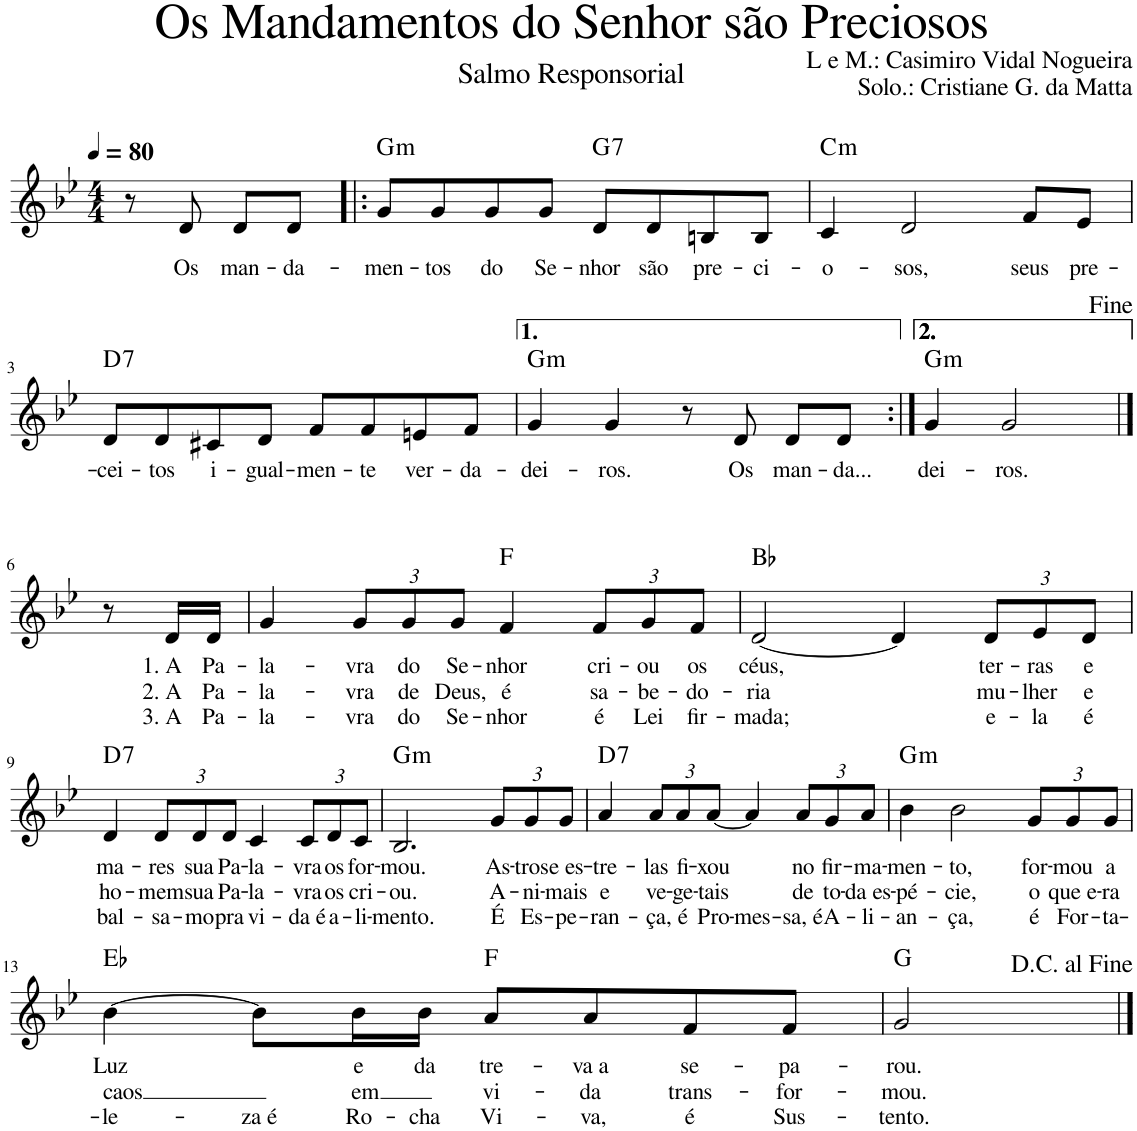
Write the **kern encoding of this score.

**kern	**text	**text	**text	**harte
*part1	*part1	*part1	*part1	*part1
*staff1	*staff1	*staff1	*staff1	*
*I"Voz	*	*	*	*
*I'Vo.	*	*	*	*
*clefG2	*	*	*	*
*k[b-e-]	*	*	*	*
*M4/4	*	*	*	*
*MM80	*	*	*	*
=	=	=	=	=
8r	.	.	.	.
!	!LO:LY:b	!	!	!
8d/	Os	.	.	.
!	!LO:LY:b	!	!	!
8d/L	man-	.	.	.
!	!LO:LY:b	!	!	!
8d/J	-da-	.	.	.
=1!|:	=1!|:	=1!|:	=1!|:	=1!|:
!	!LO:LY:b	!	!	!LO:H:kt=m
8g/L	-men-	.	.	G:min
!	!LO:LY:b	!	!	!
8g/	-tos	.	.	.
!	!LO:LY:b	!	!	!
8g/	do	.	.	.
!	!LO:LY:b	!	!	!
8g/J	Se-	.	.	.
!	!LO:LY:b	!	!	!LO:H:kt=7
8d/L	-nhor	.	.	G:7
!	!LO:LY:b	!	!	!
8d/	são	.	.	.
!	!LO:LY:b	!	!	!
8Bn/	pre-	.	.	.
!	!LO:LY:b	!	!	!
8B/J	-ci-	.	.	.
=2	=2	=2	=2	=2
!	!LO:LY:b	!	!	!LO:H:kt=m
4c/	-o-	.	.	C:min
!	!LO:LY:b	!	!	!
2d/	-sos,	.	.	.
!	!LO:LY:b	!	!	!
8f/L	seus	.	.	.
!	!LO:LY:b	!	!	!
8e-/J	pre-	.	.	.
!!LO:LB:g=z
=3	=3	=3	=3	=3
!	!LO:LY:b	!	!	!LO:H:kt=7
8d/L	-cei-	.	.	D:7
!	!LO:LY:b	!	!	!
8d/	-tos	.	.	.
!	!LO:LY:b	!	!	!
8c#X/	i-	.	.	.
!	!LO:LY:b	!	!	!
8d/J	-gual-	.	.	.
!	!LO:LY:b	!	!	!
8f/L	-men-	.	.	.
!	!LO:LY:b	!	!	!
8f/	-te	.	.	.
!	!LO:LY:b	!	!	!
8en/	ver-	.	.	.
!	!LO:LY:b	!	!	!
8f/J	-da-	.	.	.
=4	=4	=4	=4	=4
!	!LO:LY:b	!	!	!LO:H:kt=m
4g/	-dei-	.	.	G:min
!	!LO:LY:b	!	!	!
4g/	-ros.	.	.	.
8r	.	.	.	.
!	!LO:LY:b	!	!	!
8d/	Os	.	.	.
!	!LO:LY:b	!	!	!
8d/L	man-	.	.	.
!	!LO:LY:b	!	!	!
8d/J	-da...	.	.	.
=5:|!	=5:|!	=5:|!	=5:|!	=5:|!
!	!LO:LY:b	!	!	!LO:H:kt=m
4g/	dei-	.	.	G:min
!	!LO:LY:b	!	!	!
2g/	-ros.	.	.	.
!!LO:LB:g=z
==6	==6	==6	==6	==6
8r	.	.	.	.
!	!LO:LY:b	!LO:LY:b	!LO:LY:b	!
16d/LL	1. A	2. A	3. A	.
!	!LO:LY:b	!LO:LY:b	!LO:LY:b	!
16d/JJ	Pa-	Pa-	Pa-	.
=7	=7	=7	=7	=7
!	!LO:LY:b	!LO:LY:b	!LO:LY:b	!
4g/	-la-	-la-	la-	.
*Xbrackettup	*	*	*	*
!	!LO:LY:b	!LO:LY:b	!LO:LY:b	!
12g/L	-vra	-vra	-vra	.
!	!LO:LY:b	!LO:LY:b	!LO:LY:b	!
12g/	do	de	do	.
!	!LO:LY:b	!LO:LY:b	!LO:LY:b	!
12g/J	Se-	Deus,	Se-	.
!	!LO:LY:b	!LO:LY:b	!LO:LY:b	!
4f/	-nhor	é	nhor	F:maj
!	!LO:LY:b	!LO:LY:b	!LO:LY:b	!
12f/L	cri-	sa-	é	.
!	!LO:LY:b	!LO:LY:b	!LO:LY:b	!
12g/	-ou	-be-	Lei	.
!	!LO:LY:b	!LO:LY:b	!LO:LY:b	!
12f/J	os	-do-	fir-	.
=8	=8	=8	=8	=8
!	!LO:LY:b	!LO:LY:b	!LO:LY:b	!
[2d/	céus,	-ria	-mada;	Bb:maj
4d/]	.	.	.	.
!	!LO:LY:b	!LO:LY:b	!LO:LY:b	!
12d/L	ter-	mu-	e-	.
!	!LO:LY:b	!LO:LY:b	!LO:LY:b	!
12e-/	-ras	-lher	-la	.
!	!LO:LY:b	!LO:LY:b	!LO:LY:b	!
12d/J	e	e	é	.
!!LO:LB:g=z
=9	=9	=9	=9	=9
!	!LO:LY:b	!LO:LY:b	!LO:LY:b	!LO:H:kt=7
4d/	ma-	ho-	bal-	D:7
!	!LO:LY:b	!LO:LY:b	!LO:LY:b	!
12d/L	-res	-mem	-sa-	.
!	!LO:LY:b	!LO:LY:b	!LO:LY:b	!
12d/	sua	sua	-mo	.
!	!LO:LY:b	!LO:LY:b	!LO:LY:b	!
12d/J	Pa-	Pa-	pra	.
!	!LO:LY:b	!LO:LY:b	!LO:LY:b	!
4c/	-la-	-la-	vi-	.
!	!LO:LY:b	!LO:LY:b	!LO:LY:b	!
12c/L	-vra	-vra	-da é	.
!	!LO:LY:b	!LO:LY:b	!LO:LY:b	!
12d/	os	os	a-	.
!	!LO:LY:b	!LO:LY:b	!LO:LY:b	!
12c/J	for-	cri-	-li-	.
=10	=10	=10	=10	=10
!	!LO:LY:b	!LO:LY:b	!LO:LY:b	!LO:H:kt=m
2.B-/	-mou.	-ou.	-mento.	G:min
!	!LO:LY:b	!LO:LY:b	!LO:LY:b	!
12g/L	As-	A-	É	.
!	!LO:LY:b	!LO:LY:b	!LO:LY:b	!
12g/	-tros	-ni-	Es-	.
!	!LO:LY:b	!LO:LY:b	!LO:LY:b	!
12g/J	e es-	-mais	-pe-	.
=11	=11	=11	=11	=11
!	!LO:LY:b	!LO:LY:b	!LO:LY:b	!LO:H:kt=7
4a/	-tre-	e	-ran-	D:7
!	!LO:LY:b	!LO:LY:b	!LO:LY:b	!
12a/L	-las	ve-	-ça,	.
!	!LO:LY:b	!LO:LY:b	!LO:LY:b	!
12a/	fi-	-ge-	é	.
!	!LO:LY:b	!LO:LY:b	!LO:LY:b	!
[12a/J	-xou	-tais	Pro-	.
!	!	!	!LO:LY:b	!
4a/]	.	.	-mes-	.
!	!LO:LY:b	!LO:LY:b	!LO:LY:b	!
12a/L	no	de	-sa, é	.
!	!LO:LY:b	!LO:LY:b	!LO:LY:b	!
12g/	fir-	to-	A-	.
!	!LO:LY:b	!LO:LY:b	!LO:LY:b	!
12a/J	-ma-	-da es-	-li-	.
=12	=12	=12	=12	=12
!	!LO:LY:b	!LO:LY:b	!LO:LY:b	!LO:H:kt=m
4b-\	-men-	-pé-	-an-	G:min
!	!LO:LY:b	!LO:LY:b	!LO:LY:b	!
2b-\	-to,	-cie,	-ça,	.
!	!LO:LY:b	!LO:LY:b	!LO:LY:b	!
12g/L	for-	o	é	.
!	!LO:LY:b	!LO:LY:b	!LO:LY:b	!
12g/	-mou	que e-	For-	.
!	!LO:LY:b	!LO:LY:b	!LO:LY:b	!
12g/J	a	-ra	-ta-	.
!!LO:LB:g=z
=13	=13	=13	=13	=13
!	!LO:LY:b	!LO:LY:b	!LO:LY:b	!
[4b-\	Luz	-caos	-le-	Eb:maj
!	!	!	!LO:LY:b	!
8b-\L]	.	.	-za é	.
!	!LO:LY:b	!LO:LY:b	!LO:LY:b	!
16b-\L	e	em	Ro-	.
!	!LO:LY:b	!	!LO:LY:b	!
16b-\JJ	da	.	-cha	.
!	!LO:LY:b	!LO:LY:b	!LO:LY:b	!
8a/L	tre-	vi-	Vi-	F:maj
!	!LO:LY:b	!LO:LY:b	!LO:LY:b	!
8a/	-va a	-da	-va,	.
!	!LO:LY:b	!LO:LY:b	!LO:LY:b	!
8f/	se-	trans-	é	.
!	!LO:LY:b	!LO:LY:b	!LO:LY:b	!
8f/J	-pa-	-for-	Sus-	.
=14	=14	=14	=14	=14
!	!LO:LY:b	!LO:LY:b	!LO:LY:b	!
2g/	-rou.	-mou.	-tento.	G:maj
==	==	==	==	==
*-	*-	*-	*-	*-
